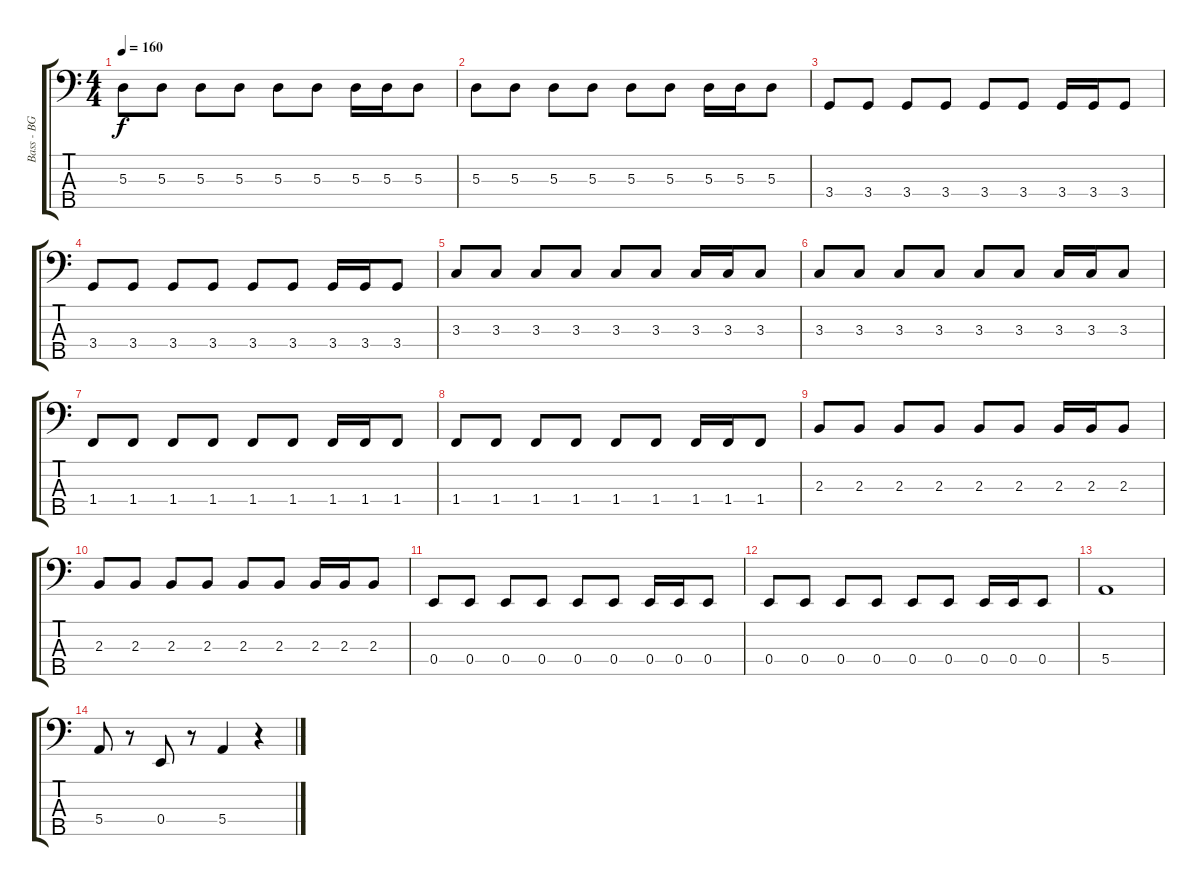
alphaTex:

\track ("Bass - BG" "Bass - BG") {instrument acousticguitarnylon}
\staff {score tabs}
\tuning (G2 D2 A1 E1 B0) {hide}
\ts (4 4)
\tempo 160
\clef f4
\ks c
5.3.8{dy f} 5.3.8 5.3.8 5.3.8 5.3.8 5.3.8 5.3.16 5.3.16 5.3.8 |
5.3.8 5.3.8 5.3.8 5.3.8 5.3.8 5.3.8 5.3.16 5.3.16 5.3.8 |
3.4.8 3.4.8 3.4.8 3.4.8 3.4.8 3.4.8 3.4.16 3.4.16 3.4.8 |
3.4.8 3.4.8 3.4.8 3.4.8 3.4.8 3.4.8 3.4.16 3.4.16 3.4.8 |
3.3.8 3.3.8 3.3.8 3.3.8 3.3.8 3.3.8 3.3.16 3.3.16 3.3.8 |
3.3.8 3.3.8 3.3.8 3.3.8 3.3.8 3.3.8 3.3.16 3.3.16 3.3.8 |
1.4.8 1.4.8 1.4.8 1.4.8 1.4.8 1.4.8 1.4.16 1.4.16 1.4.8 |
1.4.8 1.4.8 1.4.8 1.4.8 1.4.8 1.4.8 1.4.16 1.4.16 1.4.8 |
2.3.8 2.3.8 2.3.8 2.3.8 2.3.8 2.3.8 2.3.16 2.3.16 2.3.8 |
2.3.8 2.3.8 2.3.8 2.3.8 2.3.8 2.3.8 2.3.16 2.3.16 2.3.8 |
0.4.8 0.4.8 0.4.8 0.4.8 0.4.8 0.4.8 0.4.16 0.4.16 0.4.8 |
0.4.8 0.4.8 0.4.8 0.4.8 0.4.8 0.4.8 0.4.16 0.4.16 0.4.8 |
5.4.1 |
5.4.8 r.8 0.4.8 r.8 5.4.4 r.4
